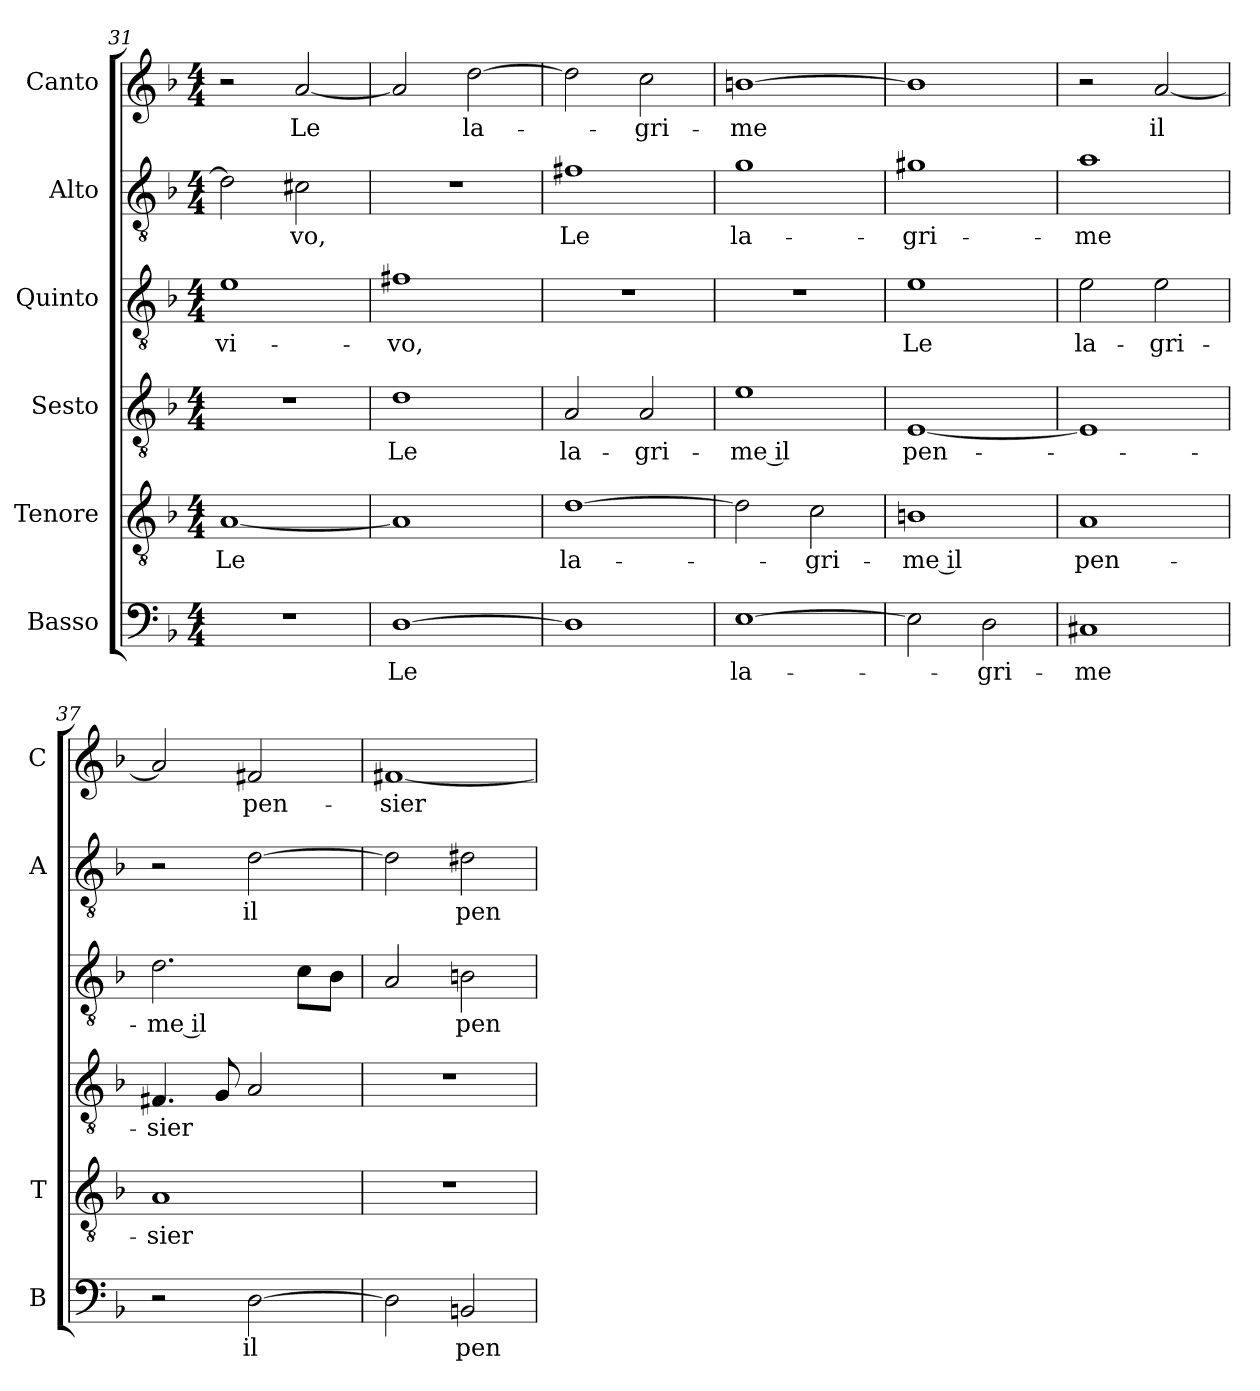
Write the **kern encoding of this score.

**kern	**text	**kern	**text	**kern	**text	**kern	**text	**kern	**text	**kern	**text
*part6	*part6	*part5	*part5	*part4	*part4	*part3	*part3	*part2	*part2	*part1	*part1
*staff6	*staff6	*staff5	*staff5	*staff4	*staff4	*staff3	*staff3	*staff2	*staff2	*staff1	*staff1
*I"Basso	*	*I"Tenore	*	*I"Sesto	*	*I"Quinto	*	*I"Alto	*	*I"Canto	*
*I'B	*	*I'T	*	*	*	*	*	*I'A	*	*I'C	*
*clefF4	*	*clefGv2	*	*clefGv2	*	*clefGv2	*	*clefGv2	*	*clefG2	*
*k[b-]	*	*k[b-]	*	*k[b-]	*	*k[b-]	*	*k[b-]	*	*k[b-]	*
*F:	*	*F:	*	*F:	*	*F:	*	*F:	*	*F:	*
*M4/4	*	*M4/4	*	*M4/4	*	*M4/4	*	*M4/4	*	*M4/4	*
=31	=31	=31	=31	=31	=31	=31	=31	=31	=31	=31	=31
!	!	!	!LO:LY:b	!	!	!	!	!	!	!	!
!	!	!	!	!	!	!	!LO:LY:b	!	!	!	!
1r	.	[1A	Le	1r	.	1e	vi-	2d\]	.	2r	.
!	!	!	!	!	!	!	!	!	!LO:LY:b	!	!
!	!	!	!	!	!	!	!	!	!	!	!LO:LY:b
.	.	.	.	.	.	.	.	2c#X\	-vo,	[2a/	Le
=32	=32	=32	=32	=32	=32	=32	=32	=32	=32	=32	=32
!	!LO:LY:b	!	!	!	!	!	!	!	!	!	!
!	!	!	!	!	!LO:LY:b	!	!	!	!	!	!
!	!	!	!	!	!	!	!LO:LY:b	!	!	!	!
[1D	Le	1A]	.	1d	Le	1f#X	-vo,	1r	.	2a/]	.
!	!	!	!	!	!	!	!	!	!	!	!LO:LY:b
.	.	.	.	.	.	.	.	.	.	[2dd\	la-
=33	=33	=33	=33	=33	=33	=33	=33	=33	=33	=33	=33
!	!	!	!LO:LY:b	!	!	!	!	!	!	!	!
!	!	!	!	!	!LO:LY:b	!	!	!	!	!	!
!	!	!	!	!	!	!	!	!	!LO:LY:b	!	!
1D]	.	[1d	la-	2A/	la-	1r	.	1f#X	Le	2dd\]	.
!	!	!	!	!	!LO:LY:b	!	!	!	!	!	!
!	!	!	!	!	!	!	!	!	!	!	!LO:LY:b
.	.	.	.	2A/	-gri-	.	.	.	.	2cc\	-gri-
=34	=34	=34	=34	=34	=34	=34	=34	=34	=34	=34	=34
!	!LO:LY:b	!	!	!	!	!	!	!	!	!	!
!	!	!	!	!	!LO:LY:b	!	!	!	!	!	!
!	!	!	!	!	!	!	!	!	!LO:LY:b	!	!
!	!	!	!	!	!	!	!	!	!	!	!LO:LY:b
[1E	la-	2d\]	.	1e	-me il	1r	.	1g	la-	[1bn	-me
!	!	!	!LO:LY:b	!	!	!	!	!	!	!	!
.	.	2c\	-gri-	.	.	.	.	.	.	.	.
=35	=35	=35	=35	=35	=35	=35	=35	=35	=35	=35	=35
!	!	!	!LO:LY:b	!	!	!	!	!	!	!	!
!	!	!	!	!	!LO:LY:b	!	!	!	!	!	!
!	!	!	!	!	!	!	!LO:LY:b	!	!	!	!
!	!	!	!	!	!	!	!	!	!LO:LY:b	!	!
2E\]	.	1Bn	-me il	[1E	pen-	1e	Le	1g#X	-gri-	1b]	.
!	!LO:LY:b	!	!	!	!	!	!	!	!	!	!
2D\	-gri-	.	.	.	.	.	.	.	.	.	.
!!LO:LB:g=z
=36	=36	=36	=36	=36	=36	=36	=36	=36	=36	=36	=36
!	!LO:LY:b	!	!	!	!	!	!	!	!	!	!
!	!	!	!LO:LY:b	!	!	!	!	!	!	!	!
!	!	!	!	!	!	!	!LO:LY:b	!	!	!	!
!	!	!	!	!	!	!	!	!	!LO:LY:b	!	!
1C#X	-me	1A	pen-	1E]	.	2e\	la-	1a	-me	2r	.
!	!	!	!	!	!	!	!LO:LY:b	!	!	!	!
!	!	!	!	!	!	!	!	!	!	!	!LO:LY:b
.	.	.	.	.	.	2e\	-gri-	.	.	[2a/	il
=37	=37	=37	=37	=37	=37	=37	=37	=37	=37	=37	=37
!	!	!	!LO:LY:b	!	!	!	!	!	!	!	!
!	!	!	!	!	!LO:LY:b	!	!	!	!	!	!
!	!	!	!	!	!	!	!LO:LY:b	!	!	!	!
2r	.	1A	-sier	4.F#X/	-sier	2.d\	-me il	2r	.	2a/]	.
.	.	.	.	8G/	.	.	.	.	.	.	.
!	!LO:LY:b	!	!	!	!	!	!	!	!	!	!
!	!	!	!	!	!	!	!	!	!LO:LY:b	!	!
!	!	!	!	!	!	!	!	!	!	!	!LO:LY:b
[2D\	il	.	.	2A/	.	.	.	[2d\	il	2f#X/	pen-
.	.	.	.	.	.	8c\L	.	.	.	.	.
.	.	.	.	.	.	8B-\J	.	.	.	.	.
=38	=38	=38	=38	=38	=38	=38	=38	=38	=38	=38	=38
!	!	!	!	!	!	!	!	!	!	!	!LO:LY:b
2D\]	.	1r	.	1r	.	2A/	.	2d\]	.	[1f#X	-sier
!	!LO:LY:b	!	!	!	!	!	!	!	!	!	!
!	!	!	!	!	!	!	!LO:LY:b	!	!	!	!
!	!	!	!	!	!	!	!	!	!LO:LY:b	!	!
2BBn/	pen-	.	.	.	.	2Bn\	pen-	2d#X\	pen-	.	.
=	=	=	=	=	=	=	=	=	=	=	=
*-	*-	*-	*-	*-	*-	*-	*-	*-	*-	*-	*-
